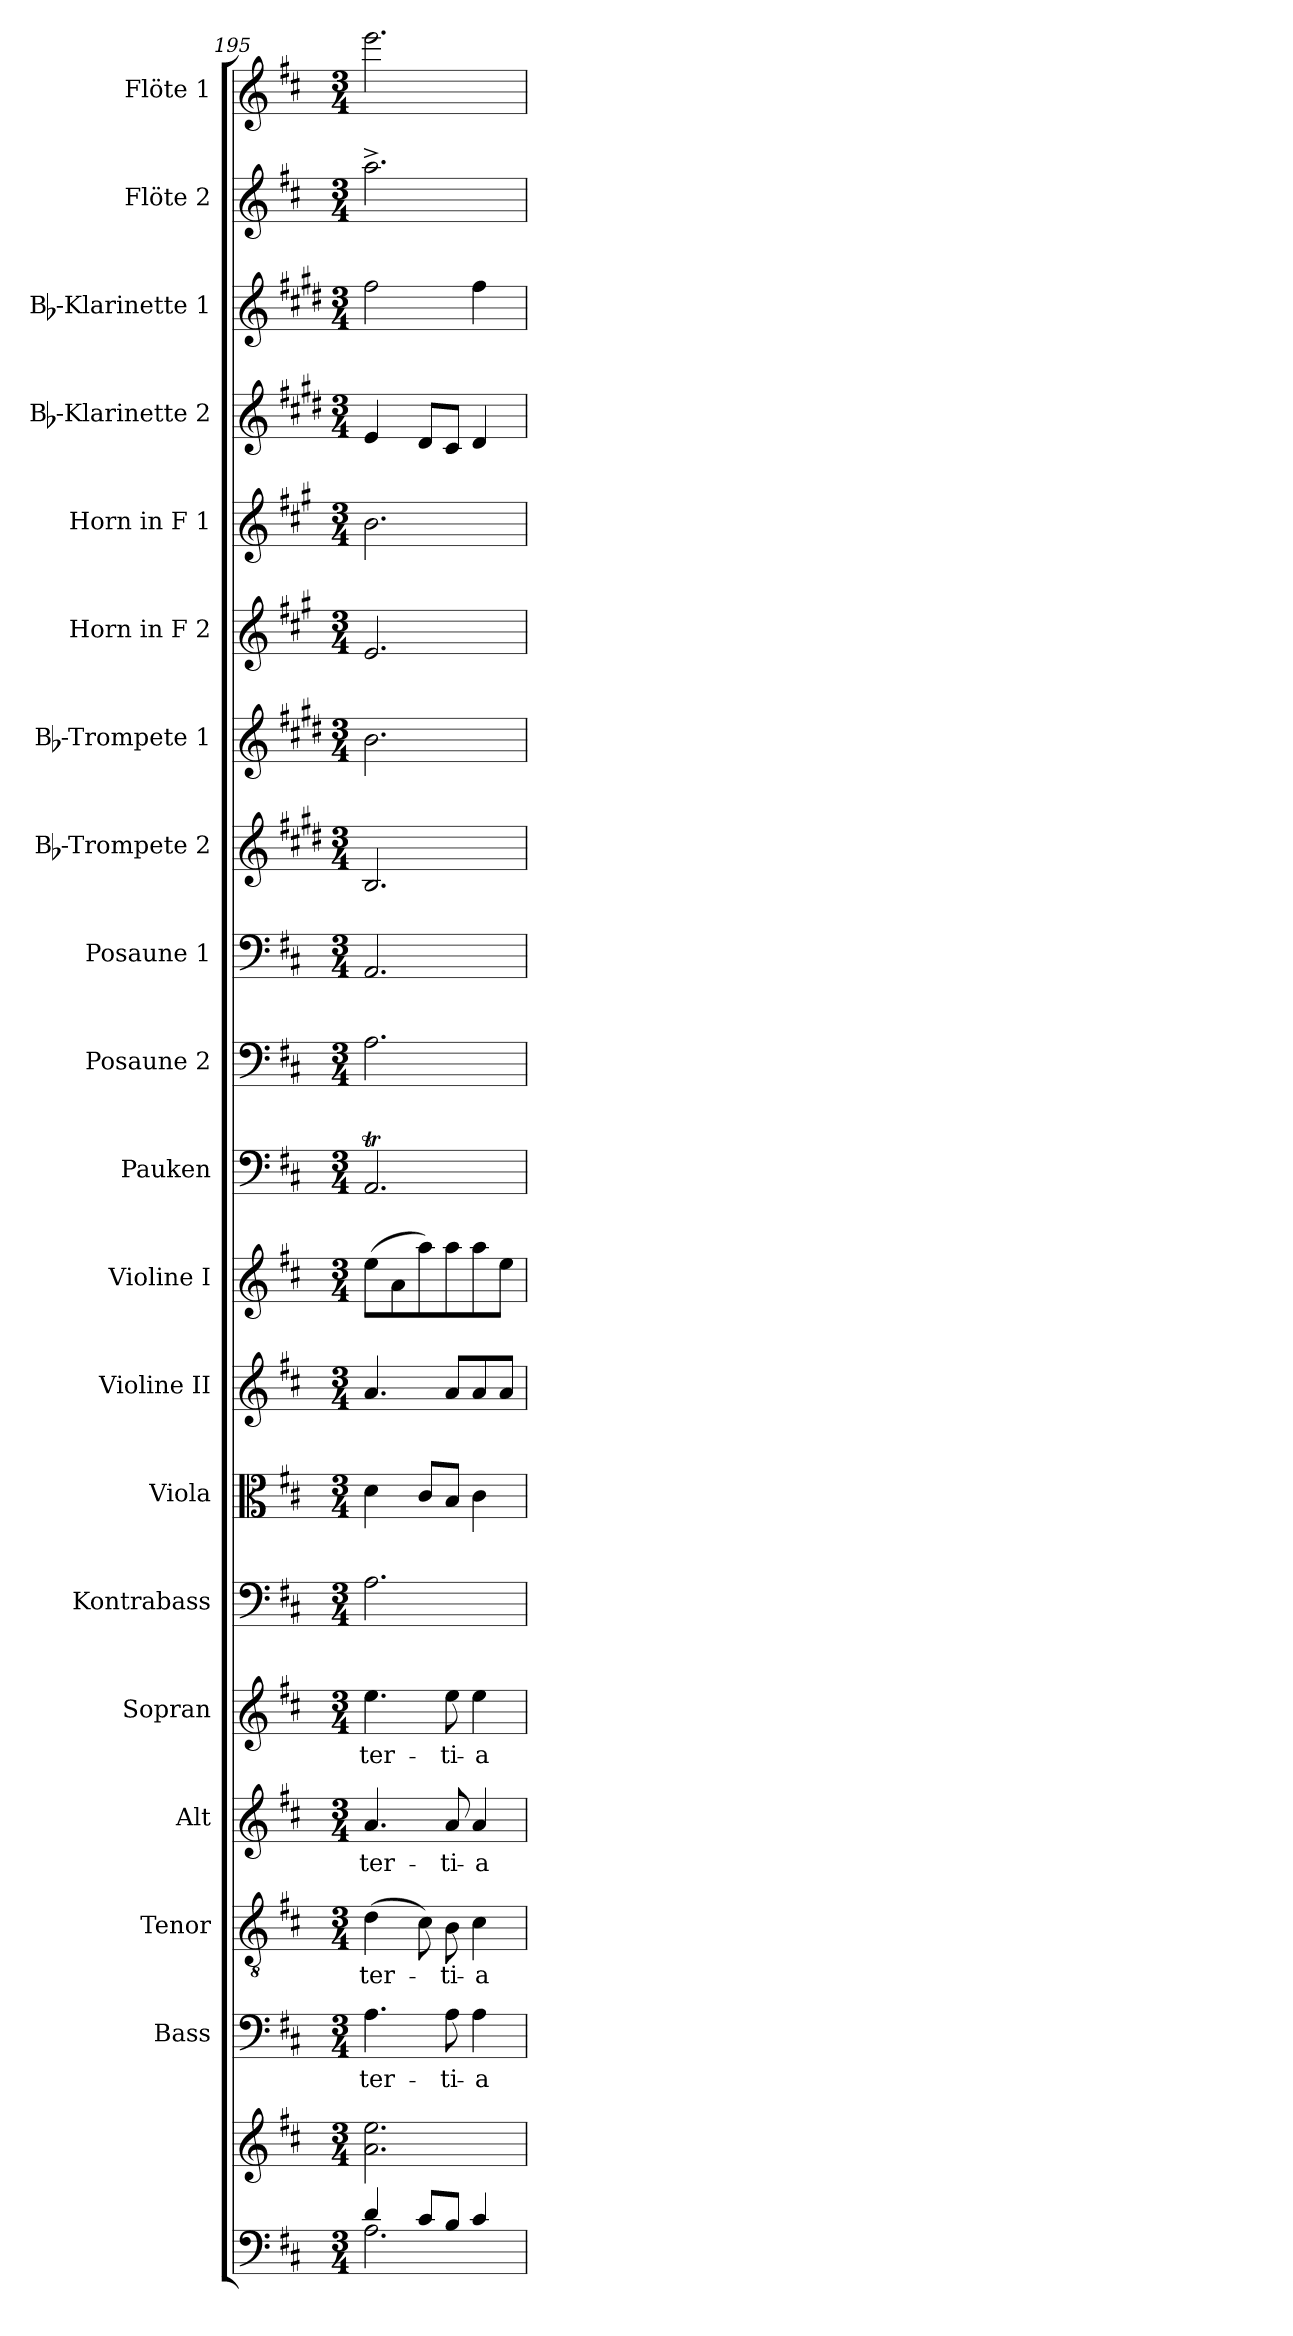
**kern	**kern	**kern	**text	**kern	**text	**kern	**text	**kern	**text	**kern	**kern	**kern	**kern	**kern	**kern	**kern	**kern	**kern	**kern	**kern	**kern	**kern	**kern	**kern
*part20	*part20	*part19	*part19	*part18	*part18	*part17	*part17	*part16	*part16	*part15	*part14	*part13	*part12	*part11	*part10	*part9	*part8	*part7	*part6	*part5	*part4	*part3	*part2	*part1
*staff21	*staff20	*staff19	*staff19	*staff18	*staff18	*staff17	*staff17	*staff16	*staff16	*staff15	*staff14	*staff13	*staff12	*staff11	*staff10	*staff9	*staff8	*staff7	*staff6	*staff5	*staff4	*staff3	*staff2	*staff1
*	*	*I"Bass	*	*I"Tenor	*	*I"Alt	*	*I"Sopran	*	*I"Kontrabass	*I"Viola	*I"Violine II	*I"Violine I	*I"Pauken	*I"Posaune 2	*I"Posaune 1	*I"Bb-Trompete 2	*I"Bb-Trompete 1	*I"Horn in F 2	*I"Horn in F 1	*I"Bb-Klarinette 2	*I"Bb-Klarinette 1	*I"Flöte 2	*I"Flöte 1
*	*	*I'B.	*	*I'T.	*	*I'A.	*	*I'S.	*	*I'Kb.	*I'Vla.	*I'Vl. II	*I'Vl. I	*I'Pk.	*I'Pos. 2	*I'Pos. 1	*I'Bb Trp. 2	*I'Bb Trp. 1	*	*	*I'Bb Kl. 2	*I'Bb Kl. 1	*I'Fl. 2	*I'Fl. 1
!!LO:PB:g=z
*clefF4	*clefG2	*clefF4	*	*clefGv2	*	*clefG2	*	*clefG2	*	*clefF4	*clefC3	*clefG2	*clefG2	*clefF4	*clefF4	*clefF4	*clefG2	*clefG2	*clefG2	*clefG2	*clefG2	*clefG2	*clefG2	*clefG2
*	*	*	*	*	*	*	*	*	*	*ITrd7c12	*	*	*	*	*	*	*ITrd1c2	*ITrd1c2	*ITrd4c7	*ITrd4c7	*ITrd1c2	*ITrd1c2	*	*
*k[f#c#]	*k[f#c#]	*k[f#c#]	*	*k[f#c#]	*	*k[f#c#]	*	*k[f#c#]	*	*k[f#c#]	*k[f#c#]	*k[f#c#]	*k[f#c#]	*k[f#c#]	*k[f#c#]	*k[f#c#]	*k[f#c#]	*k[f#c#]	*k[f#c#]	*k[f#c#]	*k[f#c#]	*k[f#c#]	*k[f#c#]	*k[f#c#]
*D:	*D:	*D:	*	*D:	*	*D:	*	*D:	*	*D:	*D:	*D:	*D:	*D:	*D:	*D:	*D:	*D:	*D:	*D:	*D:	*D:	*D:	*D:
*M3/4	*M3/4	*M3/4	*	*M3/4	*	*M3/4	*	*M3/4	*	*M3/4	*M3/4	*M3/4	*M3/4	*M3/4	*M3/4	*M3/4	*M3/4	*M3/4	*M3/4	*M3/4	*M3/4	*M3/4	*M3/4	*M3/4
=195	=195	=195	=195	=195	=195	=195	=195	=195	=195	=195	=195	=195	=195	=195	=195	=195	=195	=195	=195	=195	=195	=195	=195	=195
*^	*	*	*	*	*	*	*	*	*	*	*	*	*	*	*	*	*	*	*	*	*	*	*	*
!	!	!	!	!LO:LY:b	!	!LO:LY:b	!	!LO:LY:b	!	!LO:LY:b	!	!	!	!	!	!	!	!	!	!	!	!	!	!	!
4d/	2.A\	2.a\ 2.ee\	4.A\	ter-	(>4d\	ter-	4.a/	ter-	4.ee\	ter-	2.AA\	4d\	4.a/	(>8ee\L	2.AAT/	2.A\	2.AA/	2.A/	2.a\	2.A/	2.e\	4d/	2ee\	2.aa^>\	2.eee\
.	.	.	.	.	.	.	.	.	.	.	.	.	.	8a\	.	.	.	.	.	.	.	.	.	.	.
8c#/L	.	.	.	.	8c#\)	.	.	.	.	.	.	8c#/L	.	8aa\)	.	.	.	.	.	.	.	8c#/L	.	.	.
!	!	!	!	!LO:LY:b	!	!LO:LY:b	!	!LO:LY:b	!	!LO:LY:b	!	!	!	!	!	!	!	!	!	!	!	!	!	!	!
8B/J	.	.	8A\	-ti-	8B\	-ti-	8a/	-ti-	8ee\	-ti-	.	8B/J	8a/L	8aa\	.	.	.	.	.	.	.	8B/J	.	.	.
!	!	!	!	!LO:LY:b	!	!LO:LY:b	!	!LO:LY:b	!	!LO:LY:b	!	!	!	!	!	!	!	!	!	!	!	!	!	!	!
4c#/	.	.	4A\	-a	4c#\	-a	4a/	-a	4ee\	-a	.	4c#\	8a/	8aa\	.	.	.	.	.	.	.	4c#/	4ee\	.	.
.	.	.	.	.	.	.	.	.	.	.	.	.	8a/J	8ee\J	.	.	.	.	.	.	.	.	.	.	.
*v	*v	*	*	*	*	*	*	*	*	*	*	*	*	*	*	*	*	*	*	*	*	*	*	*	*
=	=	=	=	=	=	=	=	=	=	=	=	=	=	=	=	=	=	=	=	=	=	=	=	=
*-	*-	*-	*-	*-	*-	*-	*-	*-	*-	*-	*-	*-	*-	*-	*-	*-	*-	*-	*-	*-	*-	*-	*-	*-
